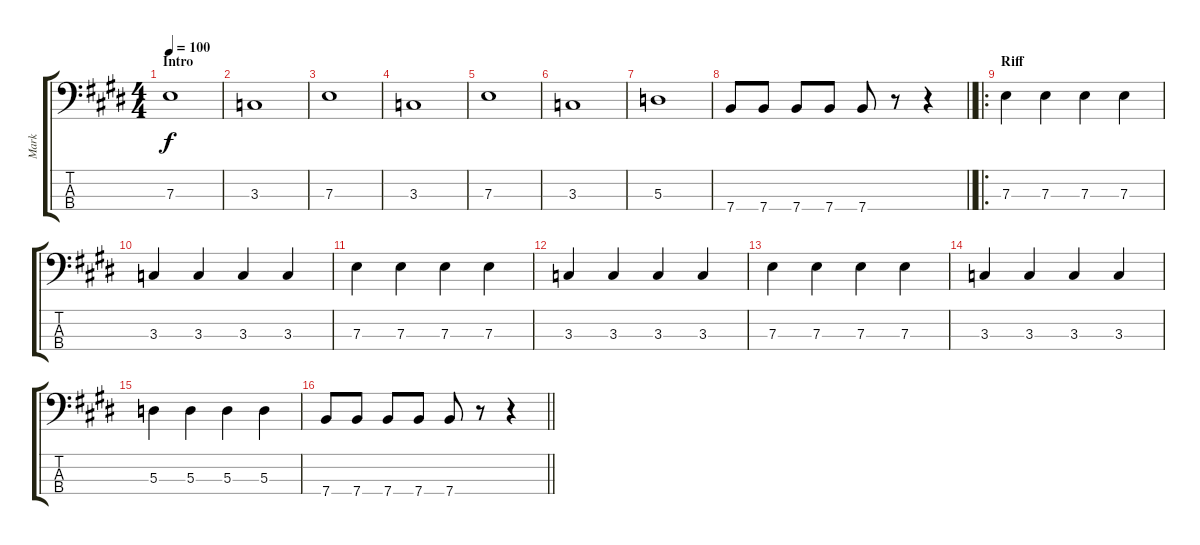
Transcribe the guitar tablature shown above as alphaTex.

\track ("Mark" "Mark") {instrument electricbassfinger}
\staff {score tabs}
\tuning (G2 D2 A1 E1) {hide}
\ts (4 4)
\section ("" "Intro")
\tempo 100
\clef f4
\ks e
7.3.1{dy f instrument electricbassfinger} |
3.3.1 |
7.3.1 |
3.3.1 |
7.3.1 |
3.3.1 |
5.3.1 |
\barLineRight lightlight
7.4.8 7.4.8 7.4.8 7.4.8 7.4.8 r.8 r.4 |
\ro
\section ("" "Riff")
7.3.4 7.3.4 7.3.4 7.3.4 |
3.3.4 3.3.4 3.3.4 3.3.4 |
7.3.4 7.3.4 7.3.4 7.3.4 |
3.3.4 3.3.4 3.3.4 3.3.4 |
7.3.4 7.3.4 7.3.4 7.3.4 |
3.3.4 3.3.4 3.3.4 3.3.4 |
5.3.4 5.3.4 5.3.4 5.3.4 |
\barLineRight lightlight
7.4.8 7.4.8 7.4.8 7.4.8 7.4.8 r.8 r.4
